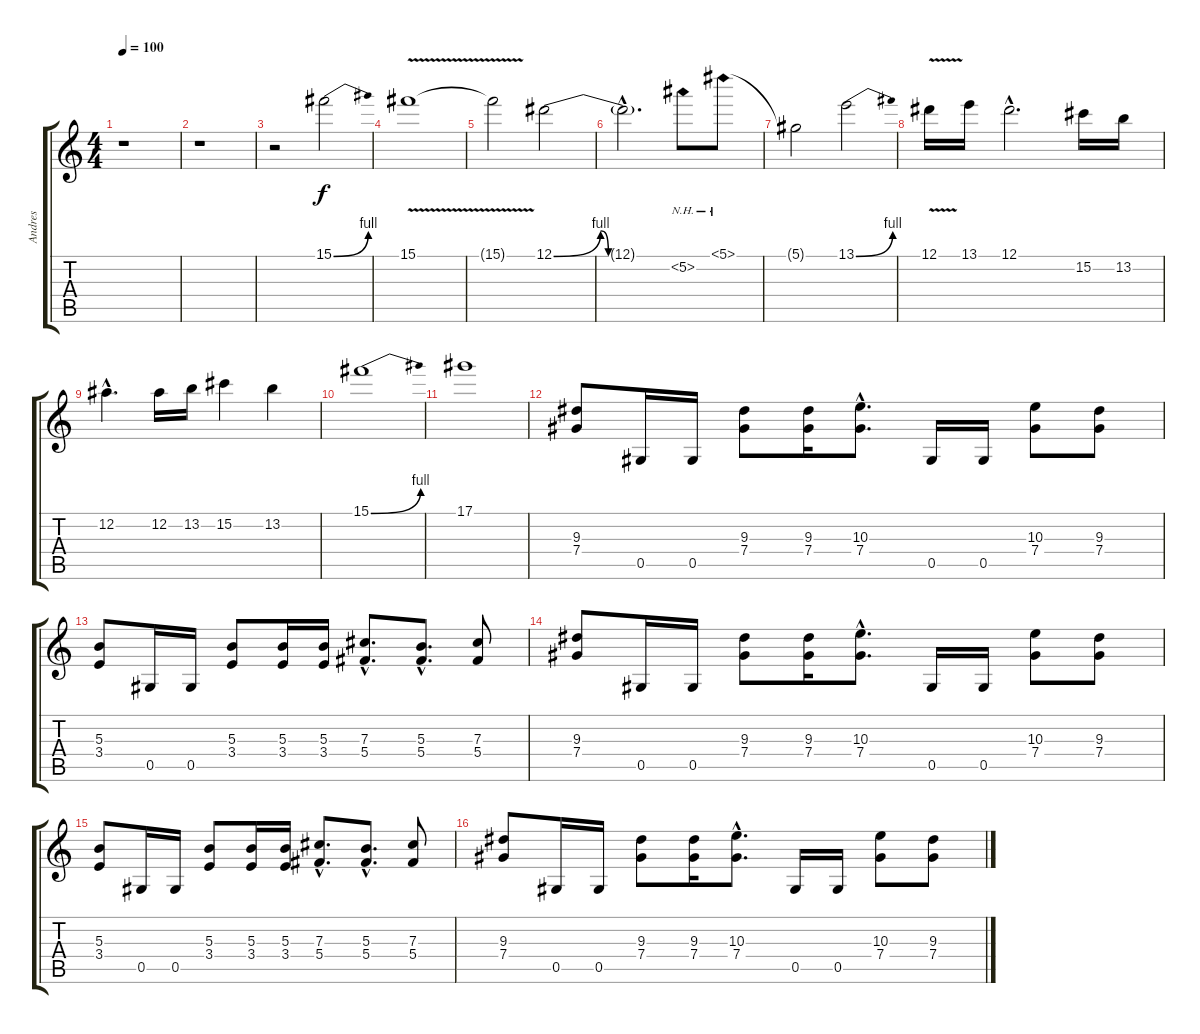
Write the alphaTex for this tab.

\track ("Andres" "Andres") {instrument distortionguitar}
\staff {score tabs}
\tuning (Eb4 Bb3 Gb3 Db3 Ab2 Eb2) {hide}
\ts (4 4)
\tempo 100
\clef g2
\ks c
r.1{dy f instrument distortionguitar} |
r.1 |
r.2 15.1{be (bend 0 0 60 4)}.2 |
15.1{v}.1 |
15.1{t}.2 12.1{be (custom 0 0 24 4 28 0 60 0)}.2 |
12.1{hac t}.2{d} 5.2{nh}.8 5.1{nh}.8 |
5.1{t}.2 13.1{be (bend 0 0 60 4)}.2 |
12.1{v}.16 13.1.16 12.1{hac}.2{d} 15.2.16 13.2.16 |
12.2{hac}.4{d} 12.2.16 13.2.16 15.2.4 13.2.4 |
15.1{be (bend 0 0 60 4)}.1 |
17.1.1{volume 7} |
(9.3 7.4).8{volume 15} 0.5.16 0.5.16 (9.3 7.4).8 (9.3 7.4).16 (10.3{hac} 7.4{hac}).8{d} 0.5.16 0.5.16 (10.3 7.4).8 (9.3 7.4).8 |
(5.3 3.4).8 0.5.16 0.5.16 (5.3 3.4).8 (5.3 3.4).16 (5.3 3.4).16 (7.3{hac} 5.4{hac}).8{d} (5.3{hac} 5.4{hac}).8{d} (7.3 5.4).8 |
(9.3 7.4).8 0.5.16 0.5.16 (9.3 7.4).8 (9.3 7.4).16 (10.3{hac} 7.4{hac}).8{d} 0.5.16 0.5.16 (10.3 7.4).8 (9.3 7.4).8 |
(5.3 3.4).8 0.5.16 0.5.16 (5.3 3.4).8 (5.3 3.4).16 (5.3 3.4).16 (7.3{hac} 5.4{hac}).8{d} (5.3{hac} 5.4{hac}).8{d} (7.3 5.4).8 |
(9.3 7.4).8 0.5.16 0.5.16 (9.3 7.4).8 (9.3 7.4).16 (10.3{hac} 7.4{hac}).8{d} 0.5.16 0.5.16 (10.3 7.4).8 (9.3 7.4).8
